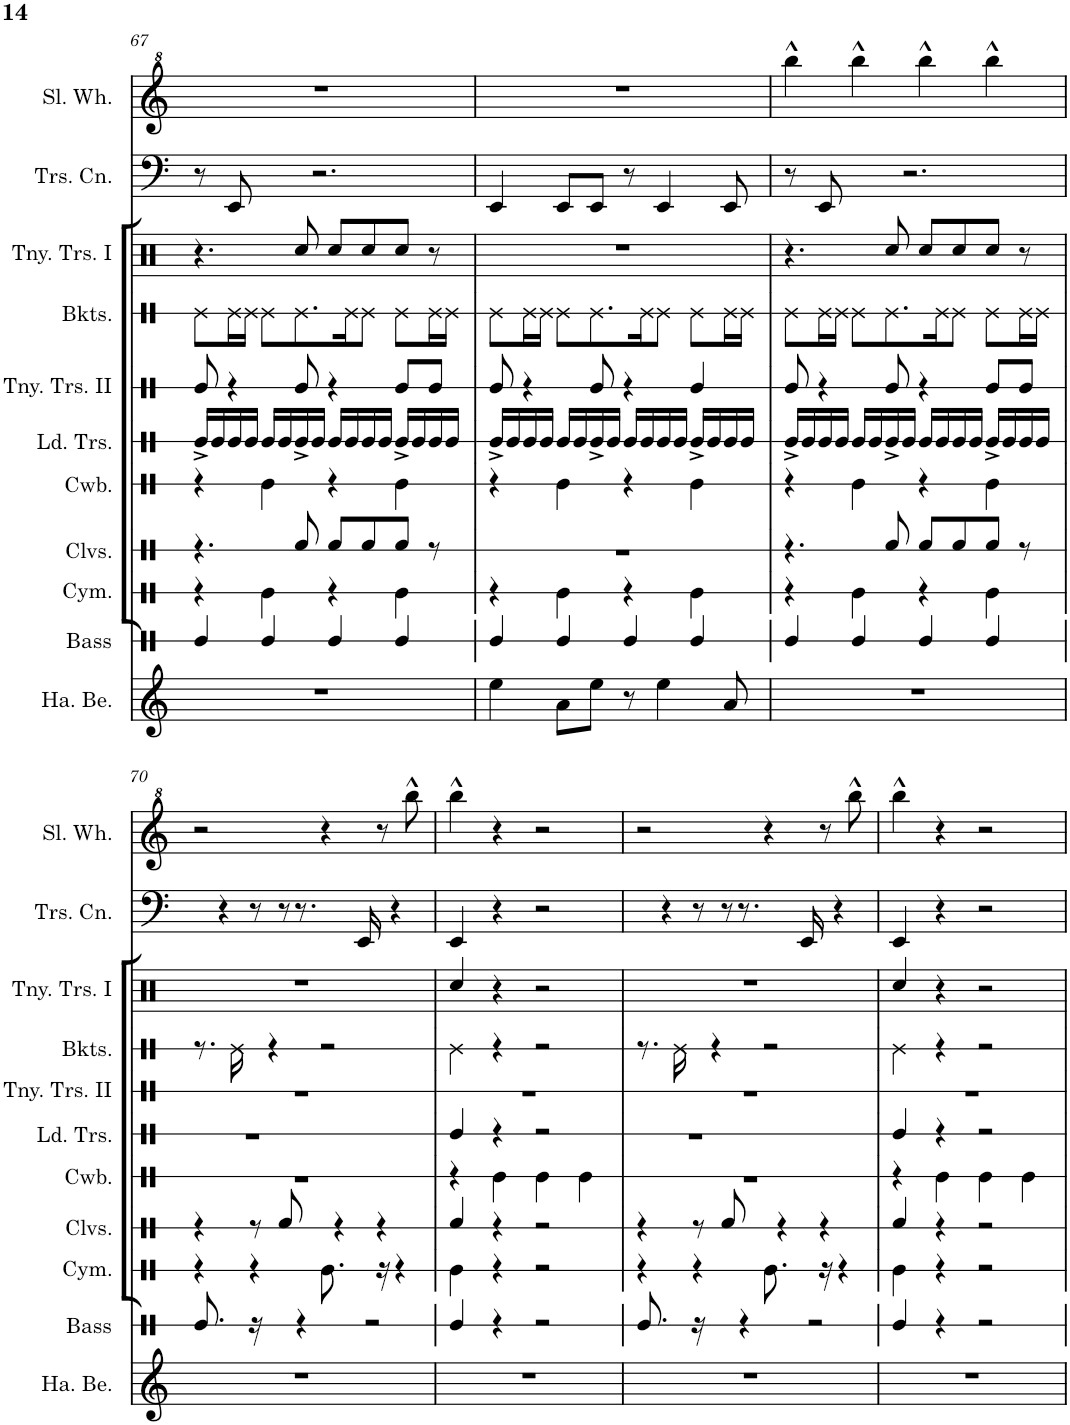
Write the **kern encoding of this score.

**kern	**kern	**kern	**kern	**kern	**kern
*part6	*part5	*part4	*part3	*part2	*part1
*staff6	*staff5	*staff4	*staff3	*staff2	*staff1
*I"Hand Bells	*I"Bass	*I"Buckets	*I"Tiny Trash Can	*I"Trash Can	*I"Slide Whistle
*I'Ha. Be.	*I'Bass	*I'Bkts.	*	*I'Trs. Cn.	*I'Sl. Wh.
!!LO:PB:g=z
*clefG2	*clefX	*clefX	*clefX	*clefF4	*clefG^2
*k[]	*k[]	*k[]	*k[]	*k[]	*k[]
*M4/4	*M4/4	*M4/4	*M4/4	*M4/4	*M4/4
=67	=67	=67	=67	=67	=67
1r	4Re/	8Re\L	4.r	8r	1r
.	.	16Re\L	.	8EE/	.
.	.	16Re\JJ	.	.	.
.	4Re/	8Re\L	.	2.r	.
.	.	8.Re\	8Rcc/	.	.
.	4Re/	.	8Rcc/L	.	.
.	.	16Re\K	.	.	.
.	.	8Re\J	8Rcc/	.	.
.	4Re/	8Re\L	8Rcc/J	.	.
.	.	16Re\L	8r	.	.
.	.	16Re\JJ	.	.	.
=68	=68	=68	=68	=68	=68
4ee\	4Re/	8Re\L	1r	4EE/	1r
.	.	16Re\L	.	.	.
.	.	16Re\JJ	.	.	.
8a\L	4Re/	8Re\L	.	8EE/L	.
8ee\J	.	8.Re\	.	8EE/J	.
8r	4Re/	.	.	8r	.
.	.	16Re\K	.	.	.
4ee\	.	8Re\J	.	4EE/	.
.	4Re/	8Re\L	.	.	.
8a/	.	16Re\L	.	8EE/	.
.	.	16Re\JJ	.	.	.
=69	=69	=69	=69	=69	=69
1r	4Re/	8Re\L	4.r	8r	4bbb^^\
.	.	16Re\L	.	8EE/	.
.	.	16Re\JJ	.	.	.
.	4Re/	8Re\L	.	2.r	4bbb^^\
.	.	8.Re\	8Rcc/	.	.
.	4Re/	.	8Rcc/L	.	4bbb^^\
.	.	16Re\K	.	.	.
.	.	8Re\J	8Rcc/	.	.
.	4Re/	8Re\L	8Rcc/J	.	4bbb^^\
.	.	16Re\L	8r	.	.
.	.	16Re\JJ	.	.	.
!!LO:LB:g=z
=70	=70	=70	=70	=70	=70
1r	8.Re/	8.r	1r	4r	2r
.	16r	16Re\	.	.	.
.	4r	4r	.	8r	.
.	.	.	.	8r	.
.	2r	2r	.	8.r	4r
.	.	.	.	16EE/	.
.	.	.	.	4r	8r
.	.	.	.	.	8bbb^^\
=71	=71	=71	=71	=71	=71
1r	4Re/	4Re\	4Rcc/	4EE/	4bbb^^\
.	4r	4r	4r	4r	4r
.	2r	2r	2r	2r	2r
=72	=72	=72	=72	=72	=72
1r	8.Re/	8.r	1r	4r	2r
.	16r	16Re\	.	.	.
.	4r	4r	.	8r	.
.	.	.	.	8r	.
.	2r	2r	.	8.r	4r
.	.	.	.	16EE/	.
.	.	.	.	4r	8r
.	.	.	.	.	8bbb^^\
=73	=73	=73	=73	=73	=73
1r	4Re/	4Re\	4Rcc/	4EE/	4bbb^^\
.	4r	4r	4r	4r	4r
.	2r	2r	2r	2r	2r
=	=	=	=	=	=
*-	*-	*-	*-	*-	*-
